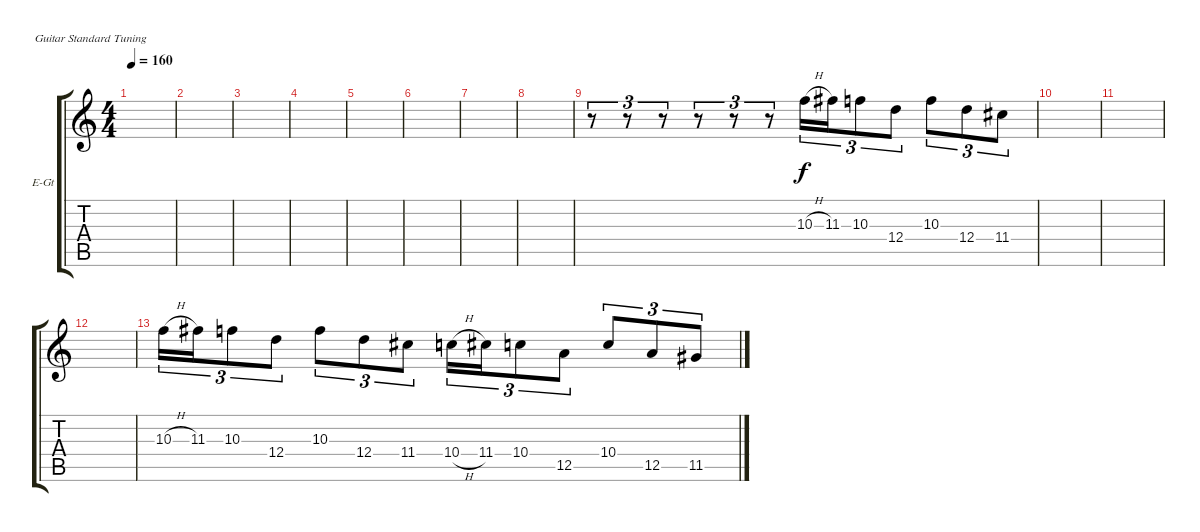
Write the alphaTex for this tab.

\defaultSystemsLayout 4
\bracketExtendMode groupsimilarinstruments
\firstSystemTrackNameOrientation horizontal
\otherSystemsTrackNameOrientation horizontal
\track ("Second Guitar" "E-Gt") {instrument distortionguitar}
\staff {score tabs}
\tuning (E4 B3 G3 D3 A2 E2)
\ts (4 4)
\tempo 160
\clef g2
\ks c
|
|
|
|
|
|
|
|
r.8{tu (3 2)} r.8{tu (3 2)} r.8{tu (3 2)} r.8{tu (3 2)} r.8{tu (3 2)} r.8{tu (3 2)} 10.3{h}.16{tu (3 2)} 11.3.16{tu (3 2)} 10.3.8{tu (3 2)} 12.4.8{tu (3 2)} 10.3.8{tu (3 2)} 12.4.8{tu (3 2)} 11.4.8{tu (3 2)} |
|
|
|
10.3{h}.16{tu (3 2)} 11.3.16{tu (3 2)} 10.3.8{tu (3 2)} 12.4.8{tu (3 2)} 10.3.8{tu (3 2)} 12.4.8{tu (3 2)} 11.4.8{tu (3 2)} 10.4{h}.16{tu (3 2)} 11.4.16{tu (3 2)} 10.4.8{tu (3 2)} 12.5.8{tu (3 2)} 10.4.8{tu (3 2)} 12.5.8{tu (3 2)} 11.5.8{tu (3 2)}
